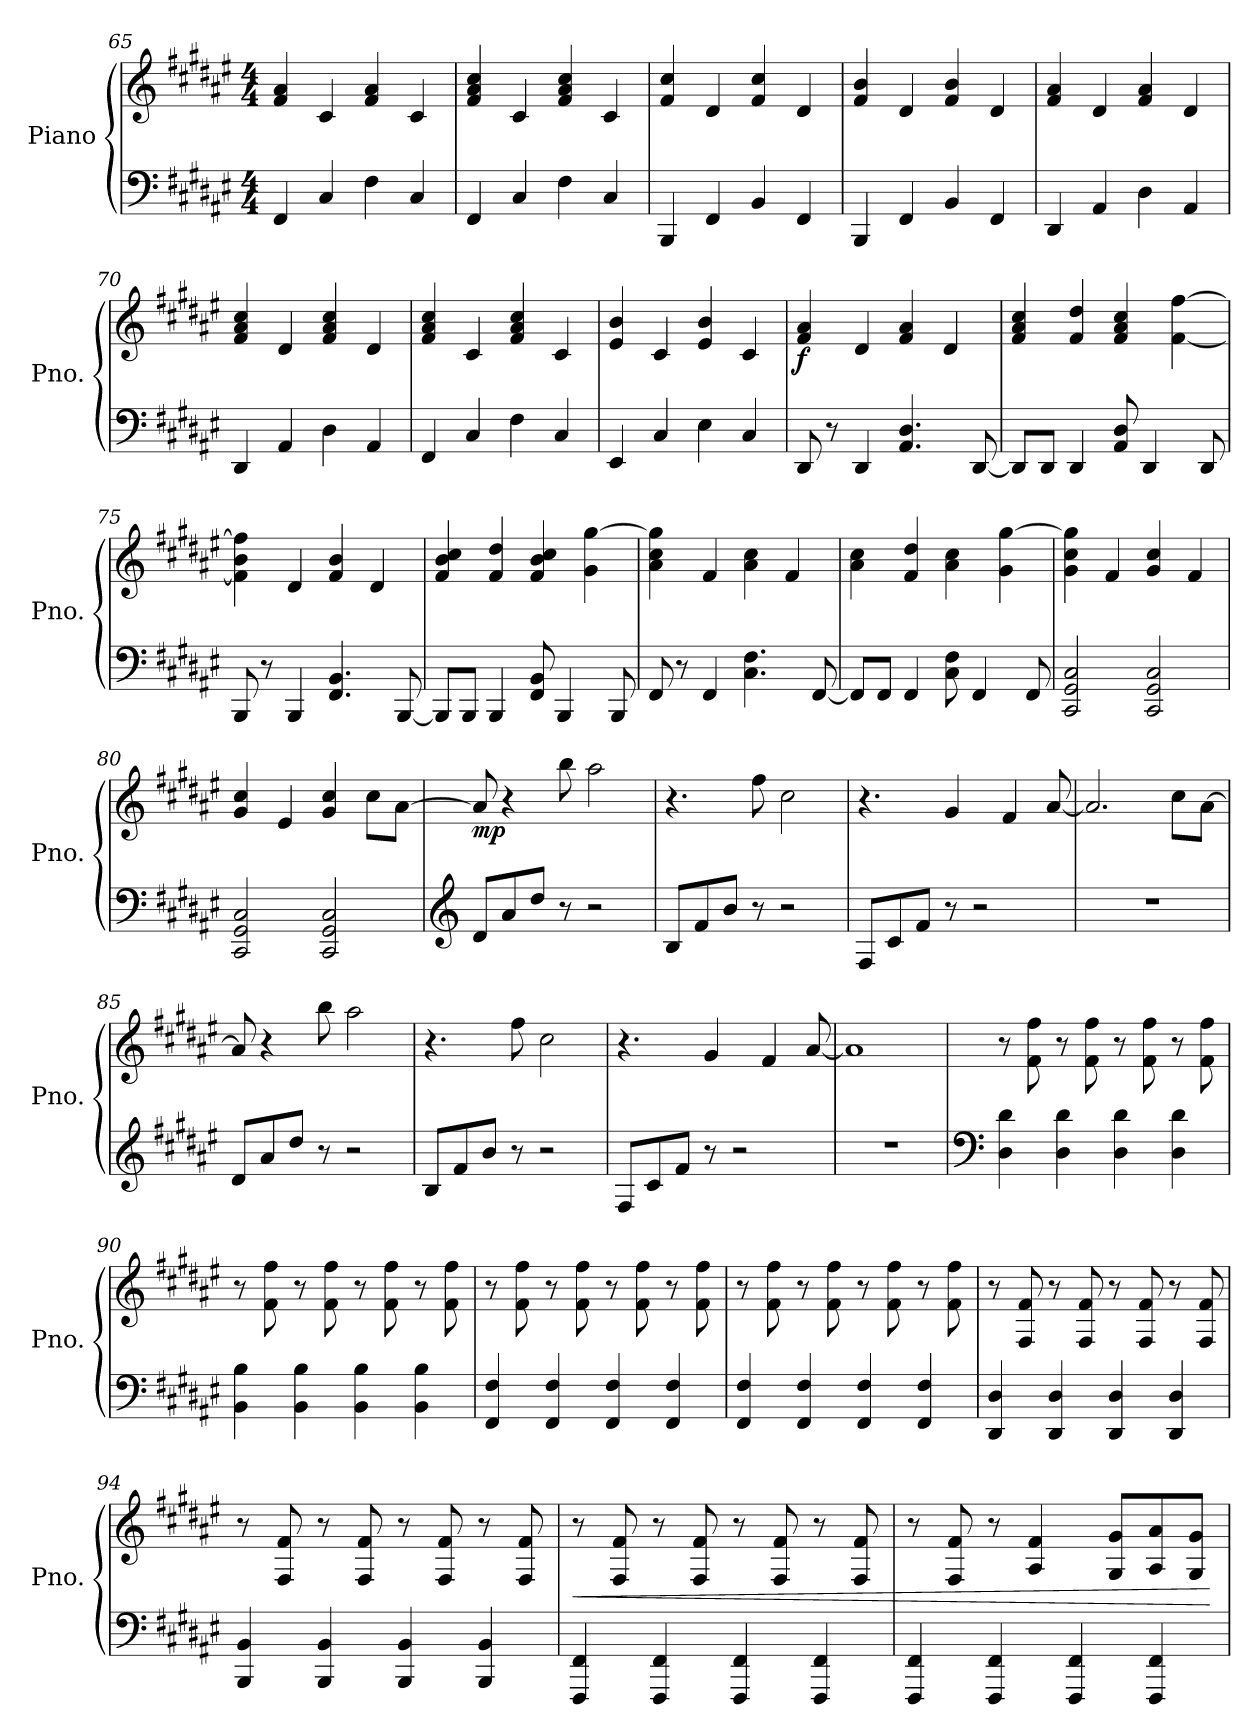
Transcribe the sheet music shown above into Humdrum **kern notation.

**kern	**kern	**dynam
*part1	*part1	*part1
*staff2	*staff1	*staff1/2
*I"Piano	*	*
*I'Pno.	*	*
*clefF4	*clefG2	*
*k[f#c#g#d#a#e#]	*k[f#c#g#d#a#e#]	*
*M4/4	*M4/4	*
=65	=65	=65
4FF#/	4f#/ 4a#/	.
4C#/	4c#/	.
4F#\	4f#/ 4a#/	.
4C#/	4c#/	.
=66	=66	=66
4FF#/	4f#/ 4a#/ 4cc#/	.
4C#/	4c#/	.
4F#\	4f#/ 4a#/ 4cc#/	.
4C#/	4c#/	.
=67	=67	=67
4BBB/	4f#/ 4cc#/	.
4FF#/	4d#/	.
4BB/	4f#/ 4cc#/	.
4FF#/	4d#/	.
=68	=68	=68
4BBB/	4f#/ 4b/	.
4FF#/	4d#/	.
4BB/	4f#/ 4b/	.
4FF#/	4d#/	.
=69	=69	=69
4DD#/	4f#/ 4a#/	.
4AA#/	4d#/	.
4D#\	4f#/ 4a#/	.
4AA#/	4d#/	.
!!LO:LB:g=z
=70	=70	=70
4DD#/	4f#/ 4a#/ 4cc#/	.
4AA#/	4d#/	.
4D#\	4f#/ 4a#/ 4cc#/	.
4AA#/	4d#/	.
=71	=71	=71
4FF#/	4f#/ 4a#/ 4cc#/	.
4C#/	4c#/	.
4F#\	4f#/ 4a#/ 4cc#/	.
4C#/	4c#/	.
=72	=72	=72
4EE#/	4e#/ 4b/	.
4C#/	4c#/	.
4E#\	4e#/ 4b/	.
4C#/	4c#/	.
=73	=73	=73
!	!	!LO:DY:b
8DD#/	4f#/ 4a#/	f
8r	.	.
4DD#/	4d#/	.
4.AA#/ 4.D#/	4f#/ 4a#/	.
.	4d#/	.
[8DD#/	.	.
=74	=74	=74
8DD#/L]	4f#/ 4a#/ 4cc#/	.
8DD#/J	.	.
4DD#/	4f#/ 4dd#/	.
8AA#/ 8D#/	4f#/ 4a#/ 4cc#/	.
4DD#/	.	.
.	[4f#\ [4ff#\	.
8DD#/	.	.
=75	=75	=75
8BBB/	4f#\] 4b\ 4ff#\]	.
8r	.	.
4BBB/	4d#/	.
4.FF#/ 4.BB/	4f#/ 4b/	.
.	4d#/	.
[8BBB/	.	.
!!LO:PB:g=z
=76	=76	=76
8BBB/L]	4f#/ 4b/ 4cc#/	.
8BBB/J	.	.
4BBB/	4f#/ 4dd#/	.
8FF#/ 8BB/	4f#/ 4b/ 4cc#/	.
4BBB/	.	.
.	4g#\ [4gg#\	.
8BBB/	.	.
=77	=77	=77
8FF#/	4a#\ 4cc#\ 4gg#\]	.
8r	.	.
4FF#/	4f#/	.
4.C#\ 4.F#\	4a#\ 4cc#\	.
.	4f#/	.
[8FF#/	.	.
=78	=78	=78
8FF#/L]	4a#\ 4cc#\	.
8FF#/J	.	.
4FF#/	4f#/ 4dd#/	.
8C#\ 8F#\	4a#\ 4cc#\	.
4FF#/	.	.
.	4g#\ [4gg#\	.
8FF#/	.	.
=79	=79	=79
2CC#/ 2GG#/ 2C#/	4g#\ 4cc#\ 4gg#\]	.
.	4f#/	.
2CC#/ 2GG#/ 2C#/	4g#/ 4cc#/	.
.	4f#/	.
=80	=80	=80
2CC#/ 2GG#/ 2C#/	4g#/ 4cc#/	.
.	4e#/	.
2CC#/ 2GG#/ 2C#/	4g#/ 4cc#/	.
.	8cc#\L	.
.	[8a#\J	.
=81	=81	=81
*clefG2	*	*
!	!	!LO:DY:b
8d#/L	8a#/]	mp
8a#/	4r	.
8dd#/J	.	.
8r	8bb\	.
2r	2aa#\	.
!!LO:LB:g=z
=82	=82	=82
8B/L	4.r	.
8f#/	.	.
8b/J	.	.
8r	8ff#\	.
2r	2cc#\	.
=83	=83	=83
8F#/L	4.r	.
8c#/	.	.
8f#/J	.	.
8r	4g#/	.
2r	.	.
.	4f#/	.
.	[8a#/	.
=84	=84	=84
1r	2.a#/]	.
.	8cc#\L	.
.	[8a#\J	.
=85	=85	=85
8d#/L	8a#/]	.
8a#/	4r	.
8dd#/J	.	.
8r	8bb\	.
2r	2aa#\	.
=86	=86	=86
8B/L	4.r	.
8f#/	.	.
8b/J	.	.
8r	8ff#\	.
2r	2cc#\	.
=87	=87	=87
8F#/L	4.r	.
8c#/	.	.
8f#/J	.	.
8r	4g#/	.
2r	.	.
.	4f#/	.
.	[8a#/	.
=88	=88	=88
1r	1a#]	.
!!LO:LB:g=z
=89	=89	=89
*clefF4	*	*
4D#\ 4d#\	8r	.
.	8f#\ 8ff#\	.
4D#\ 4d#\	8r	.
.	8f#\ 8ff#\	.
4D#\ 4d#\	8r	.
.	8f#\ 8ff#\	.
4D#\ 4d#\	8r	.
.	8f#\ 8ff#\	.
=90	=90	=90
4BB\ 4B\	8r	.
.	8f#\ 8ff#\	.
4BB\ 4B\	8r	.
.	8f#\ 8ff#\	.
4BB\ 4B\	8r	.
.	8f#\ 8ff#\	.
4BB\ 4B\	8r	.
.	8f#\ 8ff#\	.
=91	=91	=91
4FF#/ 4F#/	8r	.
.	8f#\ 8ff#\	.
4FF#/ 4F#/	8r	.
.	8f#\ 8ff#\	.
4FF#/ 4F#/	8r	.
.	8f#\ 8ff#\	.
4FF#/ 4F#/	8r	.
.	8f#\ 8ff#\	.
=92	=92	=92
4FF#/ 4F#/	8r	.
.	8f#\ 8ff#\	.
4FF#/ 4F#/	8r	.
.	8f#\ 8ff#\	.
4FF#/ 4F#/	8r	.
.	8f#\ 8ff#\	.
4FF#/ 4F#/	8r	.
.	8f#\ 8ff#\	.
!!LO:LB:g=z
=93	=93	=93
4DD#/ 4D#/	8r	.
.	8F#/ 8f#/	.
4DD#/ 4D#/	8r	.
.	8F#/ 8f#/	.
4DD#/ 4D#/	8r	.
.	8F#/ 8f#/	.
4DD#/ 4D#/	8r	.
.	8F#/ 8f#/	.
=94	=94	=94
4BBB/ 4BB/	8r	.
.	8F#/ 8f#/	.
4BBB/ 4BB/	8r	.
.	8F#/ 8f#/	.
4BBB/ 4BB/	8r	.
.	8F#/ 8f#/	.
4BBB/ 4BB/	8r	.
.	8F#/ 8f#/	.
=95	=95	=95
!	!	!LO:HP:b
4FFF#/ 4FF#/	8r	<
.	8F#/ 8f#/	.
4FFF#/ 4FF#/	8r	.
.	8F#/ 8f#/	.
4FFF#/ 4FF#/	8r	.
.	8F#/ 8f#/	.
4FFF#/ 4FF#/	8r	.
.	8F#/ 8f#/	.
=96	=96	=96
4FFF#/ 4FF#/	8r	.
.	8F#/ 8f#/	.
4FFF#/ 4FF#/	8r	.
.	4A#/ 4f#/	.
4FFF#/ 4FF#/	.	.
.	8G#/ 8g#/L	.
4FFF#/ 4FF#/	8A#/ 8a#/	.
.	8G#/ 8g#/J	.
.	.	[
=	=	=
*-	*-	*-
